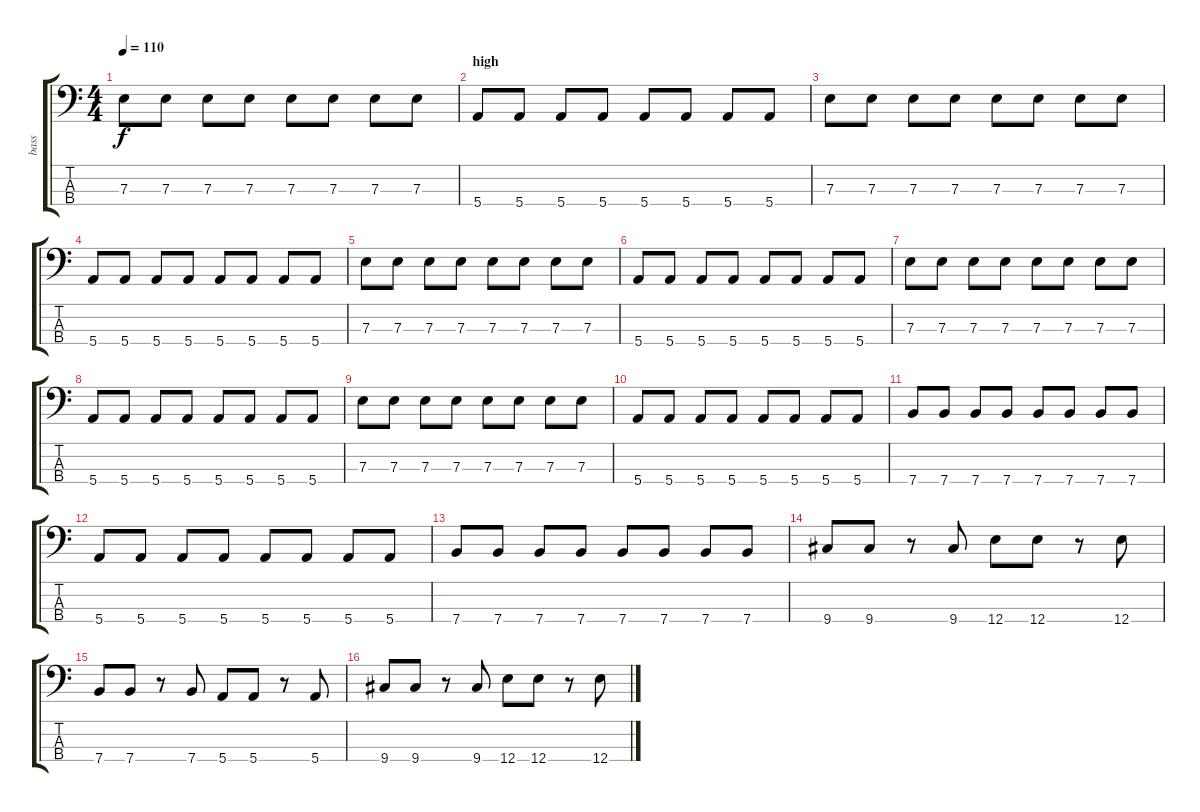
\track ("bass" "bass") {instrument electricbasspick}
\staff {score tabs}
\tuning (G2 D2 A1 E1) {hide}
\ts (4 4)
\tempo 110
\clef f4
\ks c
7.3.8{dy f} 7.3.8 7.3.8 7.3.8 7.3.8 7.3.8 7.3.8 7.3.8 |
\section ("" "high")
5.4.8 5.4.8 5.4.8 5.4.8 5.4.8 5.4.8 5.4.8 5.4.8 |
7.3.8 7.3.8 7.3.8 7.3.8 7.3.8 7.3.8 7.3.8 7.3.8 |
5.4.8 5.4.8 5.4.8 5.4.8 5.4.8 5.4.8 5.4.8 5.4.8 |
7.3.8 7.3.8 7.3.8 7.3.8 7.3.8 7.3.8 7.3.8 7.3.8 |
5.4.8 5.4.8 5.4.8 5.4.8 5.4.8 5.4.8 5.4.8 5.4.8 |
7.3.8 7.3.8 7.3.8 7.3.8 7.3.8 7.3.8 7.3.8 7.3.8 |
5.4.8 5.4.8 5.4.8 5.4.8 5.4.8 5.4.8 5.4.8 5.4.8 |
7.3.8 7.3.8 7.3.8 7.3.8 7.3.8 7.3.8 7.3.8 7.3.8 |
5.4.8 5.4.8 5.4.8 5.4.8 5.4.8 5.4.8 5.4.8 5.4.8 |
7.4.8 7.4.8 7.4.8 7.4.8 7.4.8 7.4.8 7.4.8 7.4.8 |
5.4.8 5.4.8 5.4.8 5.4.8 5.4.8 5.4.8 5.4.8 5.4.8 |
7.4.8 7.4.8 7.4.8 7.4.8 7.4.8 7.4.8 7.4.8 7.4.8 |
9.4.8 9.4.8 r.8 9.4.8 12.4.8 12.4.8 r.8 12.4.8 |
7.4.8 7.4.8 r.8 7.4.8 5.4.8 5.4.8 r.8 5.4.8 |
9.4.8 9.4.8 r.8 9.4.8 12.4.8 12.4.8 r.8 12.4.8
